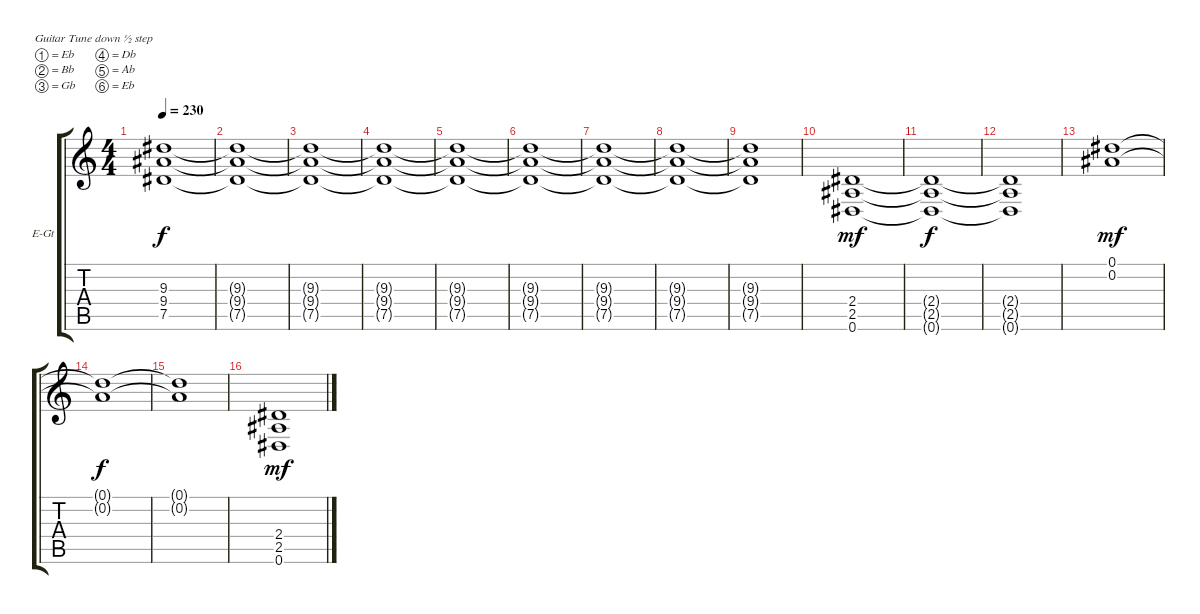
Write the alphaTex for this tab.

\bracketExtendMode groupsimilarinstruments
\firstSystemTrackNameOrientation horizontal
\otherSystemsTrackNameOrientation horizontal
\track ("Jonny Rocker" "E-Gt") {instrument distortionguitar}
\staff {score tabs}
\tuning (Eb4 Bb3 Gb3 Db3 Ab2 Eb2)
\ts (4 4)
\tempo 230
\clef g2
\ks c
(9.3{t} 9.4{t} 7.5{t}).1{dy f} |
(9.3{t} 9.4{t} 7.5{t}).1 |
(9.3{t} 9.4{t} 7.5{t}).1 |
(9.3{t} 9.4{t} 7.5{t}).1 |
(9.3{t} 9.4{t} 7.5{t}).1 |
(9.3{t} 9.4{t} 7.5{t}).1 |
(9.3{t} 9.4{t} 7.5{t}).1 |
(9.3{t} 9.4{t} 7.5{t}).1 |
(9.3{t} 9.4{t} 7.5{t}).1 |
(2.4 2.5 0.6).1{dy mf} |
(2.4{t} 2.5{t} 0.6{t}).1{dy f} |
(2.4{t} 2.5{t} 0.6{t}).1 |
(0.1 0.2).1{dy mf} |
(0.1{t} 0.2{t}).1{dy f} |
(0.1{t} 0.2{t}).1 |
(2.4 2.5 0.6).1{dy mf}
